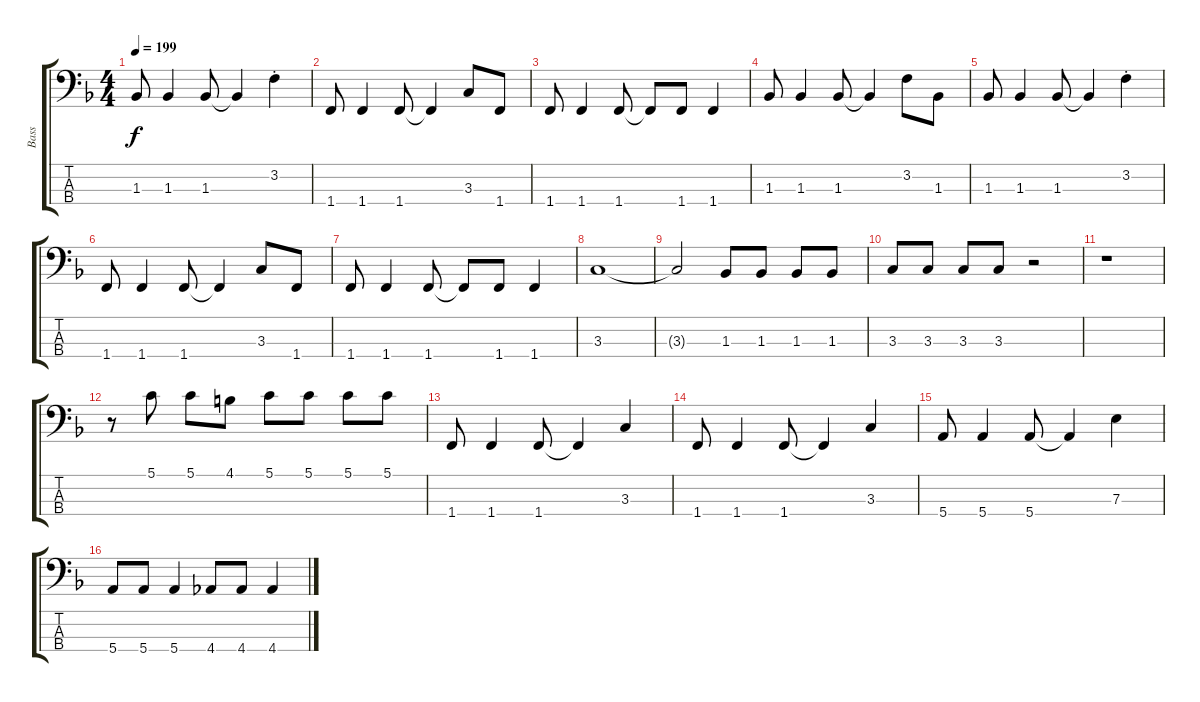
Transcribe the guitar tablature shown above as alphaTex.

\track ("Bass" "Bass") {instrument electricbasspick}
\staff {score tabs}
\tuning (G2 D2 A1 E1) {hide}
\ts (4 4)
\tempo 199
\clef f4
\ks f
1.3.8{dy f} 1.3.4 1.3.8 1.3{t}.4 3.2{st}.4 |
1.4.8 1.4.4 1.4.8 1.4{t}.4 3.3.8 1.4.8 |
1.4.8 1.4.4 1.4.8 1.4{t}.8 1.4.8 1.4.4 |
1.3.8 1.3.4 1.3.8 1.3{t}.4 3.2.8 1.3.8 |
1.3.8 1.3.4 1.3.8 1.3{t}.4 3.2{st}.4 |
1.4.8 1.4.4 1.4.8 1.4{t}.4 3.3.8 1.4.8 |
1.4.8 1.4.4 1.4.8 1.4{t}.8 1.4.8 1.4.4 |
3.3.1 |
3.3{t}.2 1.3.8 1.3.8 1.3.8 1.3.8 |
3.3.8 3.3.8 3.3.8 3.3.8 r.2 |
r.1 |
r.8 5.1.8 5.1.8 4.1.8 5.1.8 5.1.8 5.1.8 5.1.8 |
1.4.8 1.4.4 1.4.8 1.4{t}.4 3.3.4 |
1.4.8 1.4.4 1.4.8 1.4{t}.4 3.3.4 |
5.4.8 5.4.4 5.4.8 5.4{t}.4 7.3.4 |
5.4.8 5.4.8 5.4.4 4.4.8 4.4.8 4.4.4
